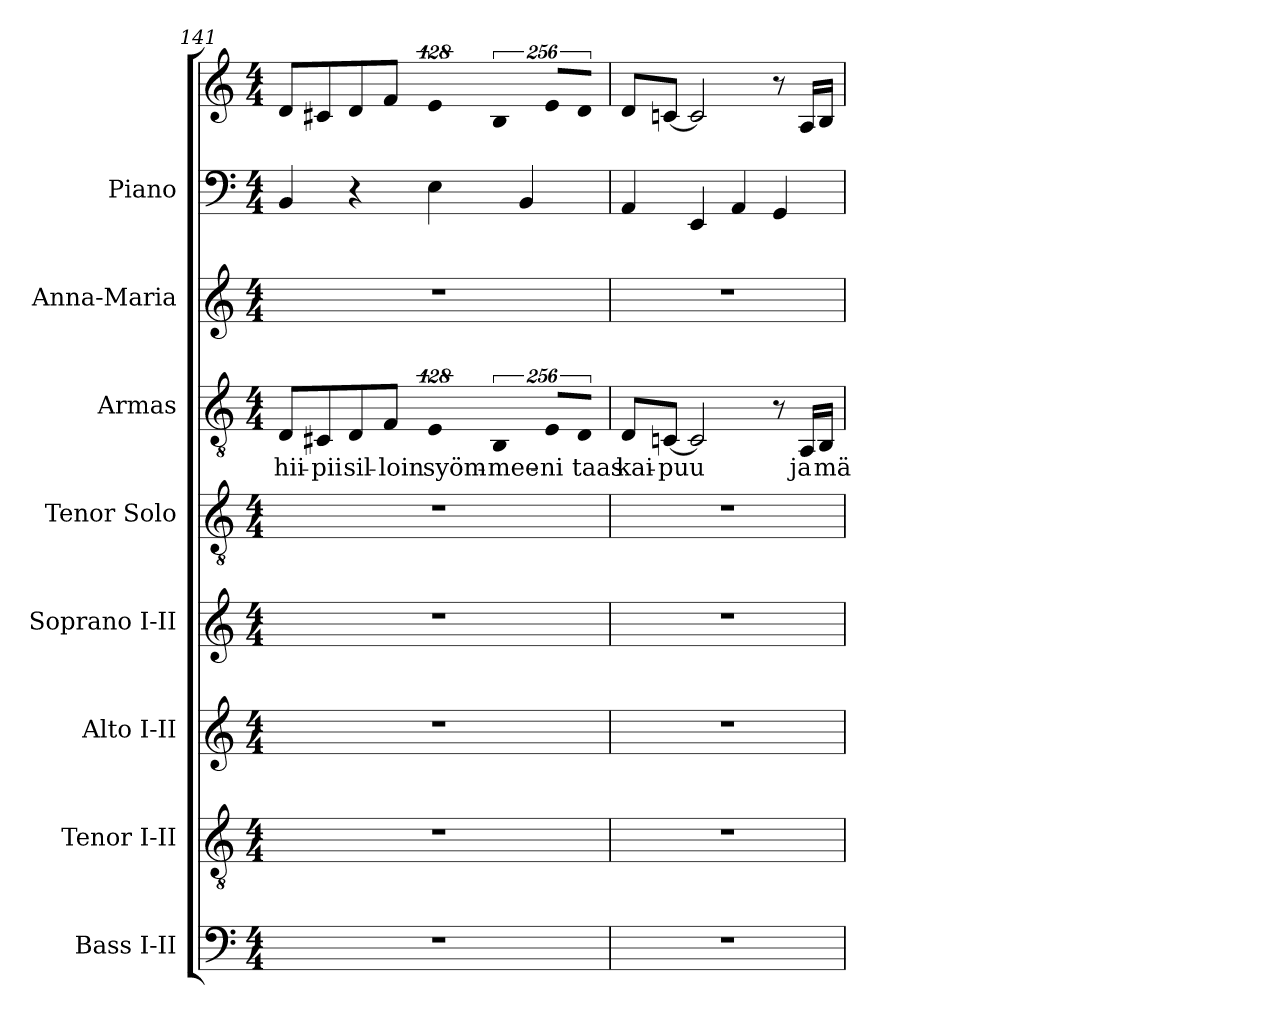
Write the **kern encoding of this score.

**kern	**kern	**kern	**kern	**kern	**kern	**text	**kern	**kern	**kern
*part8	*part7	*part6	*part5	*part4	*part3	*part3	*part2	*part1	*part1
*staff9	*staff8	*staff7	*staff6	*staff5	*staff4	*staff4	*staff3	*staff2	*staff1
*I"Bass I-II	*I"Tenor I-II	*I"Alto I-II	*I"Soprano I-II	*I"Tenor Solo	*I"Armas	*	*I"Anna-Maria	*I"Piano	*
*I'B.	*I'T.	*I'A.	*I'S.	*I'T. Solo	*I'Armas	*	*I'A-M	*I'Pno.	*
*clefF4	*clefGv2	*clefG2	*clefG2	*clefGv2	*clefGv2	*	*clefG2	*clefF4	*clefG2
*	*ITrd7c12	*	*	*ITrd7c12	*ITrd7c12	*	*	*	*
*k[]	*k[]	*k[]	*k[]	*k[]	*k[]	*	*k[]	*k[]	*k[]
*C:	*C:	*C:	*C:	*C:	*C:	*	*C:	*C:	*C:
*M4/4	*M4/4	*M4/4	*M4/4	*M4/4	*M4/4	*	*M4/4	*M4/4	*M4/4
=141	=141	=141	=141	=141	=141	=141	=141	=141	=141
!	!	!	!	!	!	!LO:LY:b:color=#000000	!	!	!
1r	1r	1r	1r	1r	8DDi/L	hii-	1r	4BBi/	8di/L
!	!	!	!	!	!	!LO:LY:b:color=#000000	!	!	!
.	.	.	.	.	8CC#Xi/	-pii	.	.	8c#Xi/
!	!	!	!	!	!	!LO:LY:b:color=#000000	!	!	!
.	.	.	.	.	8DDi/	sil-	.	4r	8di/
!	!	!	!	!	!	!LO:LY:b:color=#000000	!	!	!
.	.	.	.	.	8FFi/J	-loin	.	.	8fi/J
!	!	!	!	!	!LO:N:vis=4	!	!	!	!
!	!	!	!	!	!	!LO:LY:b:color=#000000	!	!	!LO:N:vis=4
.	.	.	.	.	512%85EEi/	syöm-	.	4Ei\	512%85ei/
!	!	!	!	!	!LO:N:vis=4	!	!	!	!
!	!	!	!	!	!	!LO:LY:b:color=#000000	!	!	!LO:N:vis=4
.	.	.	.	.	1024%171BBBi/	-mee-	.	.	1024%171Bi/
.	.	.	.	.	.	.	.	4BBi/	.
!	!	!	!	!	!LO:N:vis=8	!	!	!	!
!	!	!	!	!	!	!LO:LY:b:color=#000000	!	!	!LO:N:vis=8
.	.	.	.	.	1024%85EEi/L	-ni	.	.	1024%85ei/L
!	!	!	!	!	!LO:N:vis=8	!	!	!	!
!	!	!	!	!	!	!LO:LY:b:color=#000000	!	!	!LO:N:vis=8
.	.	.	.	.	512%43DDi/J	taas	.	.	512%43di/J
=142	=142	=142	=142	=142	=142	=142	=142	=142	=142
!	!	!	!	!	!	!LO:LY:b:color=#000000	!	!	!
1r	1r	1r	1r	1r	8DDi/L	kai-	1r	4AAi/	8di/L
!	!	!	!	!	!	!LO:LY:b:color=#000000	!	!	!
.	.	.	.	.	[<8CCni/J	-puu	.	.	[<8cni/J
.	.	.	.	.	2CCi/]	.	.	4EEi/	2ci/]
.	.	.	.	.	.	.	.	4AAi/	.
.	.	.	.	.	8r	.	.	4GGi/	8r
!	!	!	!	!	!	!LO:LY:b:color=#000000	!	!	!
.	.	.	.	.	16AAAi/LL	ja	.	.	16Ai/LL
!	!	!	!	!	!	!LO:LY:b:color=#000000	!	!	!
.	.	.	.	.	16BBBi/JJ	mä	.	.	16Bi/JJ
=	=	=	=	=	=	=	=	=	=
*-	*-	*-	*-	*-	*-	*-	*-	*-	*-
